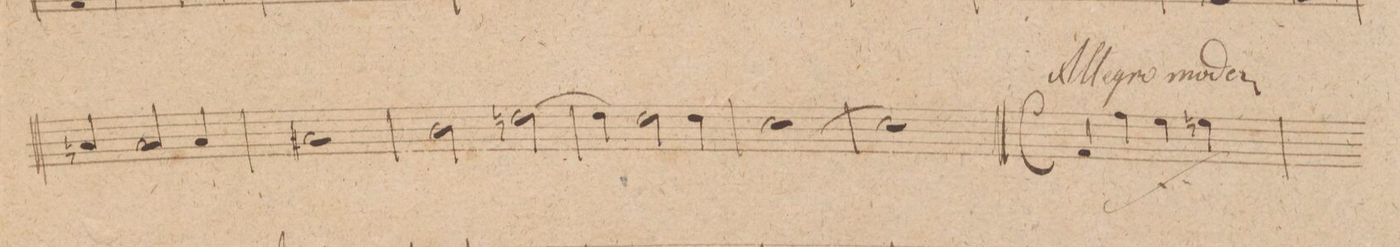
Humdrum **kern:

**kern	**dynam
*I"Trombone Baſso.	*
*clefF4	*
*k[f#c#g#]	*
*met(c)	*
*M4/4	*
4Cn/	.
2C/	.
4C/	.
=14	=14
1C#X	.
=15	=15
2D\	.
[2Fn\	.
=16	=16
4F\]	.
2F#X\	.
4F#\	.
=17	=17
[1E	.
=18	=18
1E]	.
=19||	=19||
*M4/4	*
*met(c)	*
*mmet(c)	*
4AA/	.
4A\	.
4G#\	f
4Gn\	.
=20	=20
*-	*-
